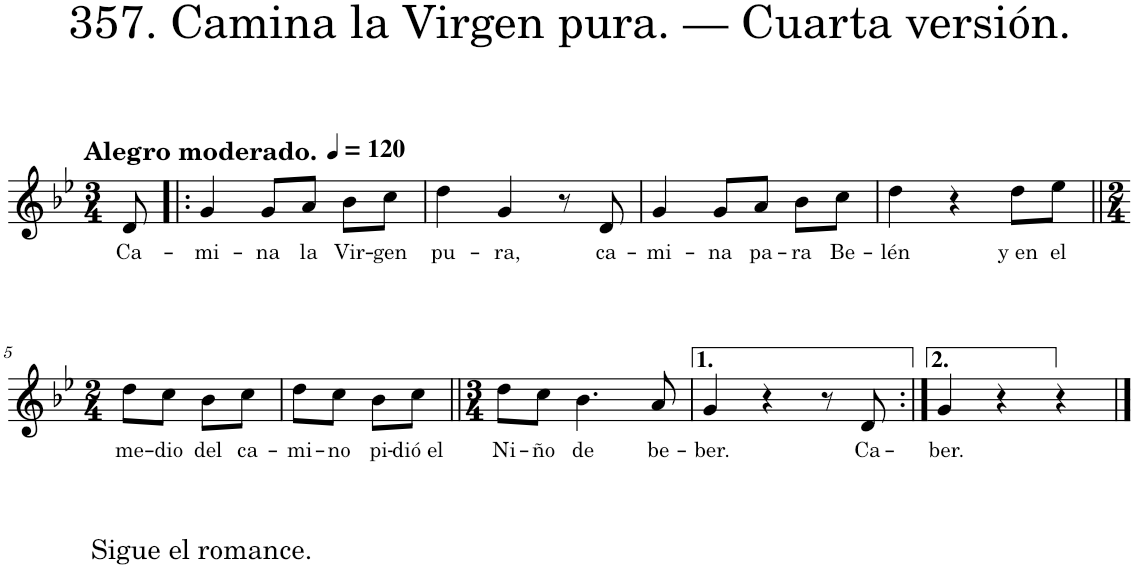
**kern	**text
*part1	*part1
*staff1	*staff1
*I"Piano	*
*I'Pno.	*
*clefG2	*
*k[b-e-]	*
*M3/4	*
*MM120	*
=	=
!LO:TX:a:B:t=Alegro moderado.	!
!	!LO:LY:b
8d/	Ca-
=1!|:	=1!|:
!	!LO:LY:b
4g/	-mi-
!	!LO:LY:b
8g/L	-na
!	!LO:LY:b
8a/J	la
!	!LO:LY:b
8b-\L	Vir-
!	!LO:LY:b
8cc\J	-gen
=2	=2
!	!LO:LY:b
4dd\	pu-
!	!LO:LY:b
4g/	-ra,
8r	.
!	!LO:LY:b
8d/	ca-
=3	=3
!	!LO:LY:b
4g/	-mi-
!	!LO:LY:b
8g/L	-na
!	!LO:LY:b
8a/J	pa-
!	!LO:LY:b
8b-\L	-ra
!	!LO:LY:b
8cc\J	Be-
=4	=4
!	!LO:LY:b
4dd\	-lén
4r	.
!	!LO:LY:b
8dd\L	y en
!	!LO:LY:b
8ee-\J	el
!!LO:LB:g=z
=5||	=5||
*M2/4	*
!	!LO:LY:b
8dd\L	me-
!LO:TX:b:t=Sigue el romance.	!
!	!LO:LY:b
8cc\J	-dio
!	!LO:LY:b
8b-\L	del
!	!LO:LY:b
8cc\J	ca-
=6	=6
!	!LO:LY:b
8dd\L	-mi-
!	!LO:LY:b
8cc\J	-no
!	!LO:LY:b
8b-\L	pi-
!	!LO:LY:b
8cc\J	-dió el
=7||	=7||
*M3/4	*
!	!LO:LY:b
8dd\L	Ni-
!	!LO:LY:b
8cc\J	-ño
!	!LO:LY:b
4.b-\	de
!	!LO:LY:b
8a/	be-
=8	=8
!	!LO:LY:b
4g/	-ber.
4r	.
8r	.
!	!LO:LY:b
8d/	Ca-
=9:|!	=9:|!
!	!LO:LY:b
4g/	-ber.
4r	.
4r	.
==	==
*-	*-
